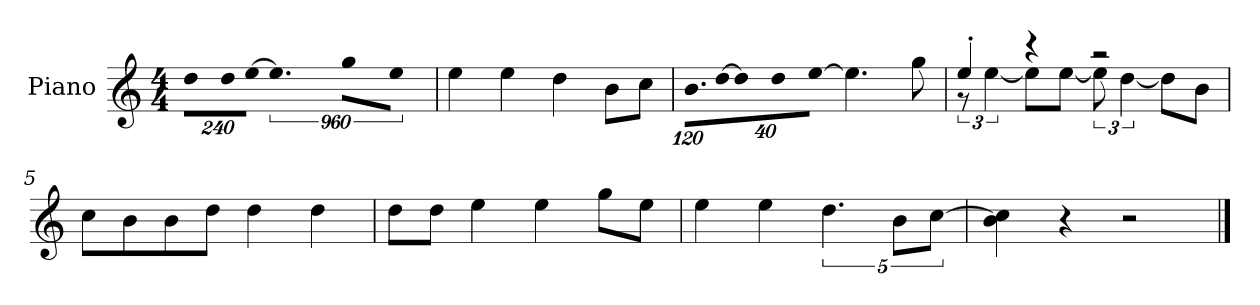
**kern
*part1
*staff1
*I"Piano
*I'P-no
*clefG2
*k[]
*M4/4
*MM90
=1
!LO:N:vis=8
960%137dd\L
!LO:N:vis=16
1920%137dd\L
!LO:N:vis=16
[1920%137ee\JJ
!LO:N:vis=4.
1920%823ee\]
!LO:N:vis=8
960%137gg\L
!LO:N:vis=8
960%137ee\J
=2
4ee\
4ee\
4dd\
8b\L
8cc\J
=3
*Xbrackettup
!LO:N:vis=16.
960%103b\LL
!LO:N:vis=32
[640%23dd\JK
!LO:N:vis=8
960%137dd\]
!LO:N:vis=16
1920%137dd\K
!LO:N:vis=8
[960%137ee\J
4.ee\]
8gg\
=4
*^
*	*brackettup
4ee'/	12r
.	[6ee\
4r	8ee\L]
.	[8ee\J
2r	12ee\]
.	[6dd\
.	8dd\L]
.	8b\J
*v	*v
=5
8cc\L
8b\
8b\
8dd\J
4dd\
4dd\
!!LO:LB:g=z
=6
8dd\L
8dd\J
4ee\
4ee\
8gg\L
8ee\J
=7
4ee\
4ee\
5.dd\
10b\L
[10cc\J
=8
4b\ 4cc\]
4r
2r
==
*-
